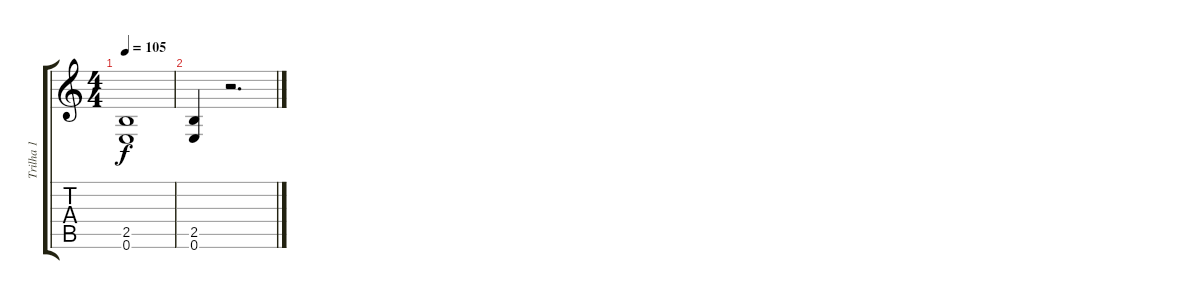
\track ("Trilha 1" "Trilha 1") {instrument distortionguitar}
\staff {score tabs}
\tuning (E4 B3 G3 D3 A2 E2) {hide}
\ts (4 4)
\tempo 105
\clef g2
\ks c
(2.5{t} 0.6{t}).1{dy f} |
(2.5 0.6).4 r.2{d}
